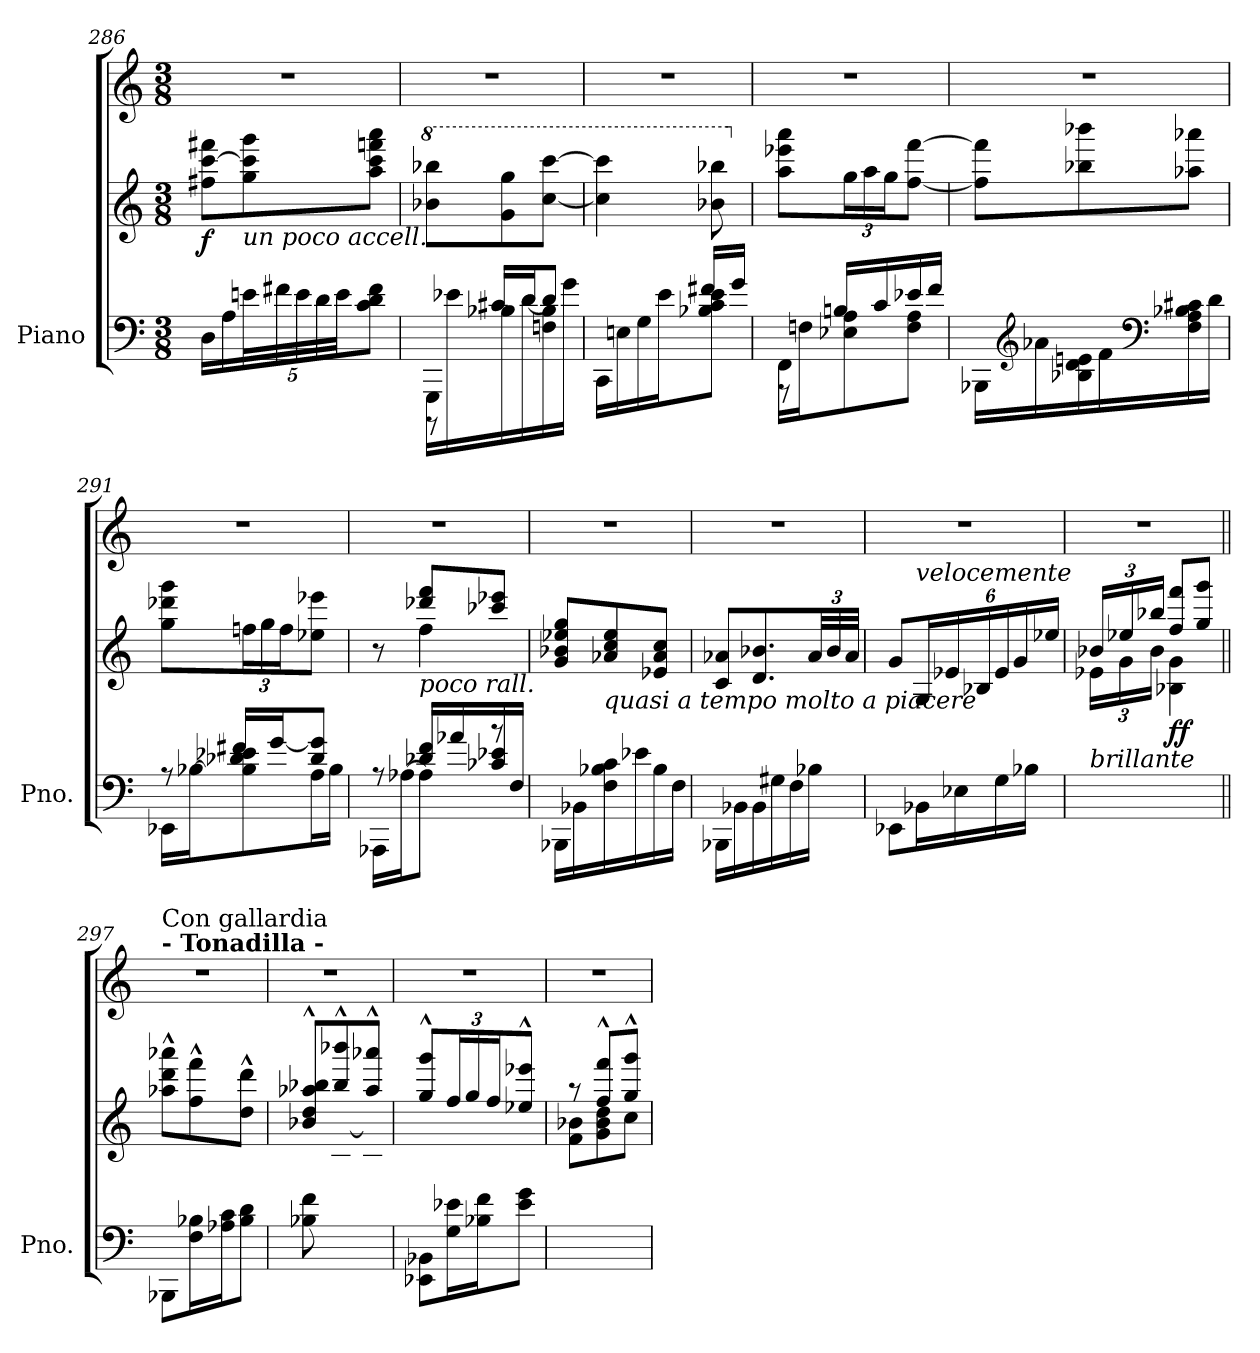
**kern	**kern	**kern	**dynam
*part1	*part1	*part1	*part1
*staff3	*staff2	*staff1	*staff1/2/3
*I"Piano	*	*	*
*I'Pno.	*	*	*
*clefF4	*clefG2	*clefG2	*
*k[]	*k[]	*k[]	*
*M3/8	*M3/8	*M3/8	*
=286	=286	=286	=286
!	!	!	!LO:DY:b=2
16D\LL	8ff#X\ [8ccc\ 8fff#X\L	4.r	f
16A\	.	.	.
*Xbrackettup	*	*	*
!	!LO:TX:b:i:t=un poco accell.	!	!
40en\L	8gg\ 8ccc\] 8ggg\	.	.
40f#X\	.	.	.
40e\	.	.	.
40d\	.	.	.
40e\JJ	.	.	.
8c\ 8d\ 8f#\J	8aa\ 8ccc\ 8fffn\ 8aaa\J	.	.
=287	=287	=287	=287
*^	*	*	*
*	*	*8va	*	*
16GGG\LL	8r	8bb-X\ 8bbb-X\L	4.r	.
16e-X\	.	.	.	.
16B-X\	16c#X/LL	8gg\ 8ggg\	.	.
16d\	[16d/J	.	.	.
16Fn\ 16B-\	8d/J]	[8ccc\ [8cccc\J	.	.
16g\JJ	.	.	.	.
!!LO:LB:g=z
=288	=288	=288	=288	=288
16CC\LL	4ryy	4ccc\] 4cccc\]	4.r	.
16En\	.	.	.	.
16G\	.	.	.	.
16e\J	.	.	.	.
8B-X\ 8c\ 8e\J	16f#X/LL	8bb-X\ 8bbb-X\	.	.
.	16g/JJ	.	.	.
=289	=289	=289	=289	=289
*	*	*X8va	*	*
16FF\LL	8r	8aa\ 8eee-X\ 8aaa\L	4.r	.
16Fn\J	.	.	.	.
*	*	*Xbrackettup	*	*
8E-X\ 8A\	16Bn/LL	24gg\L	.	.
.	.	24aa\	.	.
.	16c/	.	.	.
.	.	24gg\J	.	.
8F\ 8A\J	16e-X/	[8ff\ [8fff\J	.	.
.	16f/JJ	.	.	.
*v	*v	*	*	*
=290	=290	=290	=290
16BBB-X\LL	8ff\] 8fff\]L	4.r	.
*clefG2	*	*	*
16a-X\	.	.	.
16B-X\ 16d\ 16en\	8bb-X\ 8bbb-X\	.	.
16f\	.	.	.
*clefF4	*	*	*
16F\ 16A\ 16B-X\ 16c#X\	8aa-X\ 8aaa-X\J	.	.
16d\JJ	.	.	.
=291	=291	=291	=291
*^	*	*	*
16EE-X\LL	8rA	8gg\ 8ddd-X\ 8ggg\L	4.r	.
[16B-X\J	.	.	.	.
8B-\] 8d-X\ 8e-X\	16f#X/LL	24ffn\L	.	.
.	.	24gg\	.	.
.	[16g/J	.	.	.
.	.	24ff\J	.	.
16A\L	8d-/ 8g/]J	8ee-X\ 8eee-X\J	.	.
16B-\JJ	.	.	.	.
=292	=292	=292	=292	=292
*	*	*^	*	*
16AAA-X\LL	8rA	8r	8ryy	4.r	.
[16A-X\J	.	.	.	.	.
!	!	!LO:TX:b:i:t=poco rall.	!	!	!
8A-\J]	16d-X/ 16f/LL	8ddd-X/ 8fff/L	4ff\	.	.
.	16a-X/	.	.	.	.
8r	16c-X/ 16e-X/	8ccc-X/ 8eee-X/J	.	.	.
.	16F/JJ	.	.	.	.
*v	*v	*	*	*	*
*	*v	*v	*	*
!!LO:PB:g=z
=293	=293	=293	=293
16BBB-X\LL	8g/ 8b-X/ 8ee-X/ 8gg/L	4.r	.
16BB-X\	.	.	.
!	!LO:TX:b:i:t=quasi a tempo molto a piacere	!	!
16F\ 16B-X\ 16c\	8a-X/ 8cc/ 8ee-/	.	.
16e-X\	.	.	.
16B-\	8e-X/ 8a-/ 8cc/J	.	.
16F\JJ	.	.	.
=294	=294	=294	=294
16BBB-X\LL	8c/ 8a-X/L	4.r	.
16BB-X\	.	.	.
16BB-\	8.d/ 8.b-X/	.	.
16G#X\	.	.	.
16F\	.	.	.
16B-X\JJ	48a-/LL	.	.
.	48b-/	.	.
.	48a-/JJJ	.	.
=295	=295	=295	=295
8EE-X\L	8g/L	4.r	.
!	!LO:TX:a:i:t=velocemente	!	!
16BB-X\L	24G/L	.	.
.	24e-X/	.	.
16E-X\	.	.	.
.	24B-X/	.	.
16G\	24e-/	.	.
.	24g/	.	.
16B-X\JJ	.	.	.
.	24ee-X/JJ	.	.
=296	=296	=296	=296
*	*^	*	*
!	!LO:TX:b:i:t=brillante	!	!	!
4.ryy	24b-X/LL	24e-X\LL	4.r	.
.	24ee-X/	24g\	.	.
.	24bb-X/JJ	24b-\JJ	.	.
!	!	!	!	!LO:DY:b=2
.	8ff/ 8fff/L	4B-X\ 4g\	.	ff
.	8gg/ 8ggg/J	.	.	.
*	*v	*v	*	*
=297||	=297||	=297||	=297||
!	!	!LO:TX:a:B:t=- Tonadilla -	!
!	!	!LO:TX:a:t=Con gallardia	!
8BBB-X\L	8aa-X\^^ 8ddd\^^ 8aaa-X\^^L	4.r	.
16F\ 16B-X\L	8ff\^^ 8fff\^^	.	.
16A-X\ 16c\J	.	.	.
8B-\ 8d\J	8dd\^^ 8ddd\^^J	.	.
=298	=298	=298	=298
*	*^	*	*
8B-X\ 8f\L	8b-X/^^ 8dd/^^ 8aa-X/^^ 8bb-X/^^L	8ryy	4.r	.
4ryy	8bb-/^^ 8bbb-X/^^	8c\ [8a-X\	.	.
.	8aa-/^^ 8aaa-X/^^J	8B-\ 8d\ 8a-\]J	.	.
*	*v	*v	*	*
!!LO:LB:g=z
=299	=299	=299	=299
8EE-X\ 8BB-X\L	8gg/^^ 8ggg/^^L	4.r	.
16G\ 16e-X\L	24ff/L	.	.
.	24gg/	.	.
16B-X\ 16f\J	.	.	.
.	24ff/J	.	.
8e-\ 8g\J	8ee-X/^^ 8eee-X/^^J	.	.
=300	=300	=300	=300
*	*^	*	*
4.ryy	8r	8f\ 8b-X\L	4.r	.
.	8ff/^^ 8fff/^^L	8g\ 8b-\ 8dd\	.	.
.	8gg/^^ 8ggg/^^J	8cc\J	.	.
*	*v	*v	*	*
=	=	=	=
*-	*-	*-	*-
